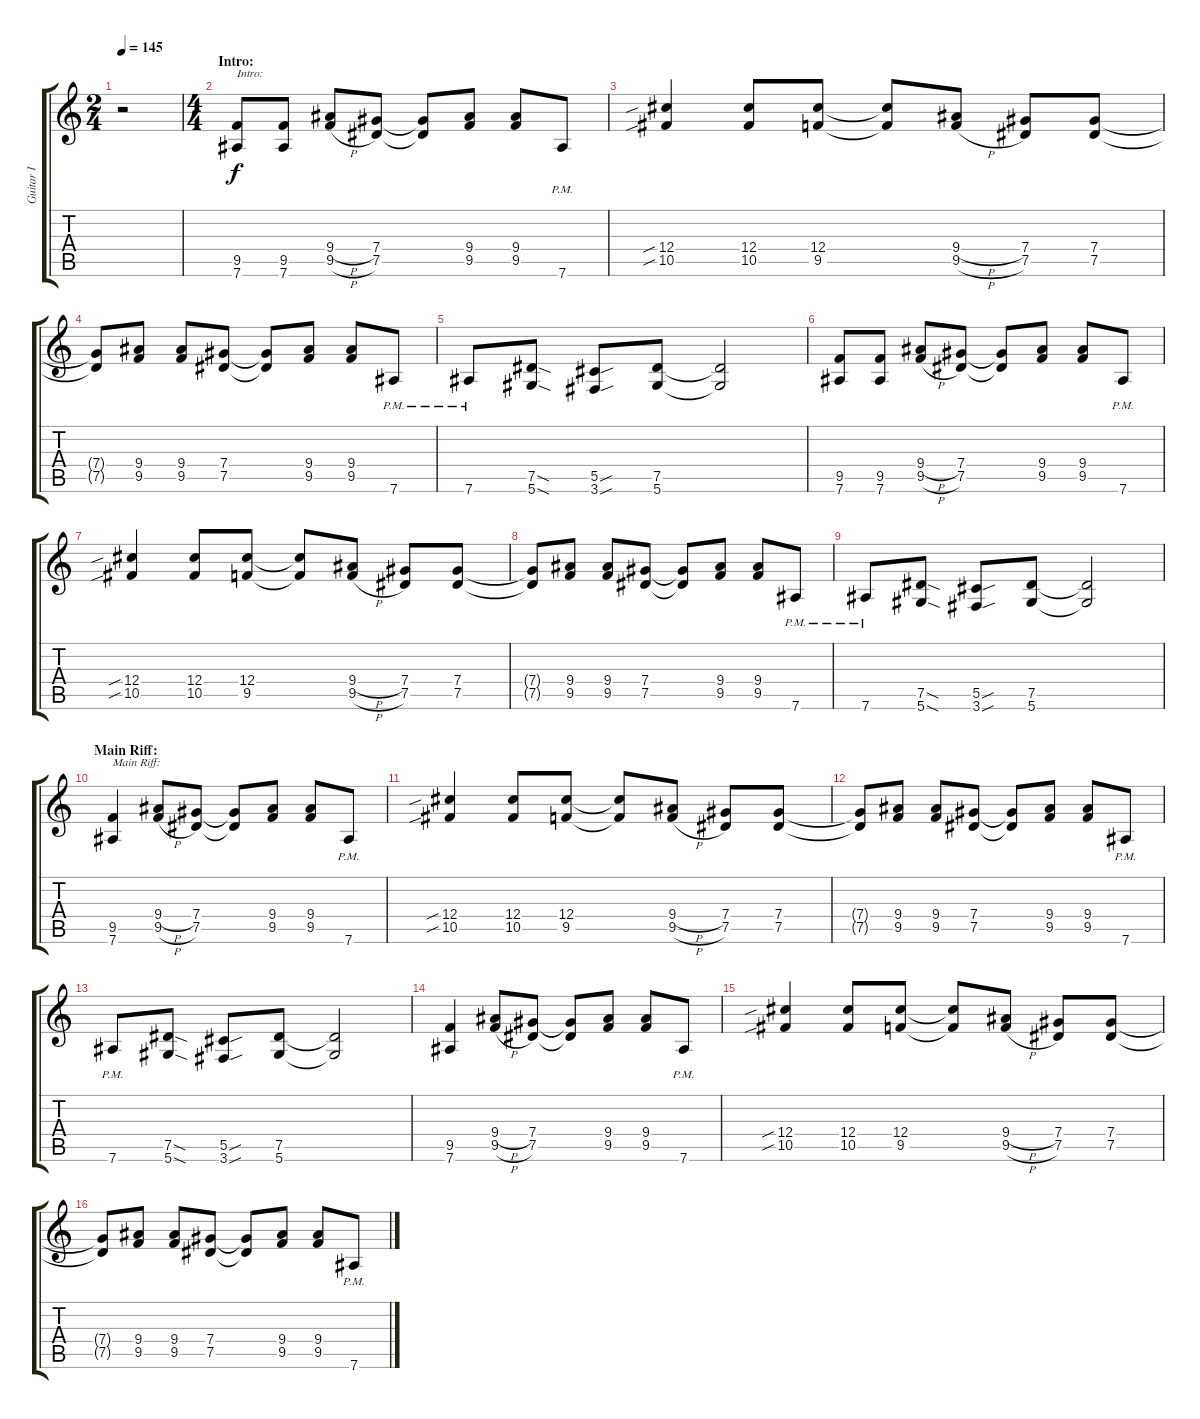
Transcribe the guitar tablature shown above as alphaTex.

\track ("Guitar I" "Guitar I") {instrument distortionguitar}
\staff {score tabs}
\tuning (Eb4 Bb3 Gb3 Db3 Ab2 Eb2) {hide}
\ts (2 4)
\tempo 145
\clef g2
\ks c
r.2{dy f instrument distortionguitar} |
\ts (4 4)
\section ("" "Intro:")
(9.5 7.6).8{txt "Intro:"} (9.5 7.6).8 (9.4{h} 9.5{h}).8 (7.4 7.5).8 (7.4{t} 7.5{t}).8 (9.4 9.5).8 (9.4 9.5).8 7.6{pm}.8 |
(12.4{sib} 10.5{sib}).4 (12.4 10.5).8 (12.4 9.5).8 (12.4{t} 9.5{t}).8 (9.4{h} 9.5{h}).8 (7.4 7.5).8 (7.4 7.5).8 |
(7.4{t} 7.5{t}).8 (9.4 9.5).8 (9.4 9.5).8 (7.4 7.5).8 (7.4{t} 7.5{t}).8 (9.4 9.5).8 (9.4 9.5).8 7.6{pm}.8 |
7.6{pm}.8 (7.5{sod} 5.6{sod}).8 (5.5{sou} 3.6{sou}).8 (7.5 5.6).8 (7.5{t} 5.6{t}).2 |
(9.5 7.6).8 (9.5 7.6).8 (9.4{h} 9.5{h}).8 (7.4 7.5).8 (7.4{t} 7.5{t}).8 (9.4 9.5).8 (9.4 9.5).8 7.6{pm}.8 |
(12.4{sib} 10.5{sib}).4 (12.4 10.5).8 (12.4 9.5).8 (12.4{t} 9.5{t}).8 (9.4{h} 9.5{h}).8 (7.4 7.5).8 (7.4 7.5).8 |
(7.4{t} 7.5{t}).8 (9.4 9.5).8 (9.4 9.5).8 (7.4 7.5).8 (7.4{t} 7.5{t}).8 (9.4 9.5).8 (9.4 9.5).8 7.6{pm}.8 |
7.6{pm}.8 (7.5{sod} 5.6{sod}).8 (5.5{sou} 3.6{sou}).8 (7.5 5.6).8 (7.5{t} 5.6{t}).2 |
\section ("" "Main Riff:")
(9.5 7.6).4{txt "Main Riff:"} (9.4{h} 9.5{h}).8 (7.4 7.5).8 (7.4{t} 7.5{t}).8 (9.4 9.5).8 (9.4 9.5).8 7.6{pm}.8 |
(12.4{sib} 10.5{sib}).4 (12.4 10.5).8 (12.4 9.5).8 (12.4{t} 9.5{t}).8 (9.4{h} 9.5{h}).8 (7.4 7.5).8 (7.4 7.5).8 |
(7.4{t} 7.5{t}).8 (9.4 9.5).8 (9.4 9.5).8 (7.4 7.5).8 (7.4{t} 7.5{t}).8 (9.4 9.5).8 (9.4 9.5).8 7.6{pm}.8 |
7.6{pm}.8 (7.5{sod} 5.6{sod}).8 (5.5{sou} 3.6{sou}).8 (7.5 5.6).8 (7.5{t} 5.6{t}).2 |
(9.5 7.6).4 (9.4{h} 9.5{h}).8 (7.4 7.5).8 (7.4{t} 7.5{t}).8 (9.4 9.5).8 (9.4 9.5).8 7.6{pm}.8 |
(12.4{sib} 10.5{sib}).4 (12.4 10.5).8 (12.4 9.5).8 (12.4{t} 9.5{t}).8 (9.4{h} 9.5{h}).8 (7.4 7.5).8 (7.4 7.5).8 |
(7.4{t} 7.5{t}).8 (9.4 9.5).8 (9.4 9.5).8 (7.4 7.5).8 (7.4{t} 7.5{t}).8 (9.4 9.5).8 (9.4 9.5).8 7.6{pm}.8
